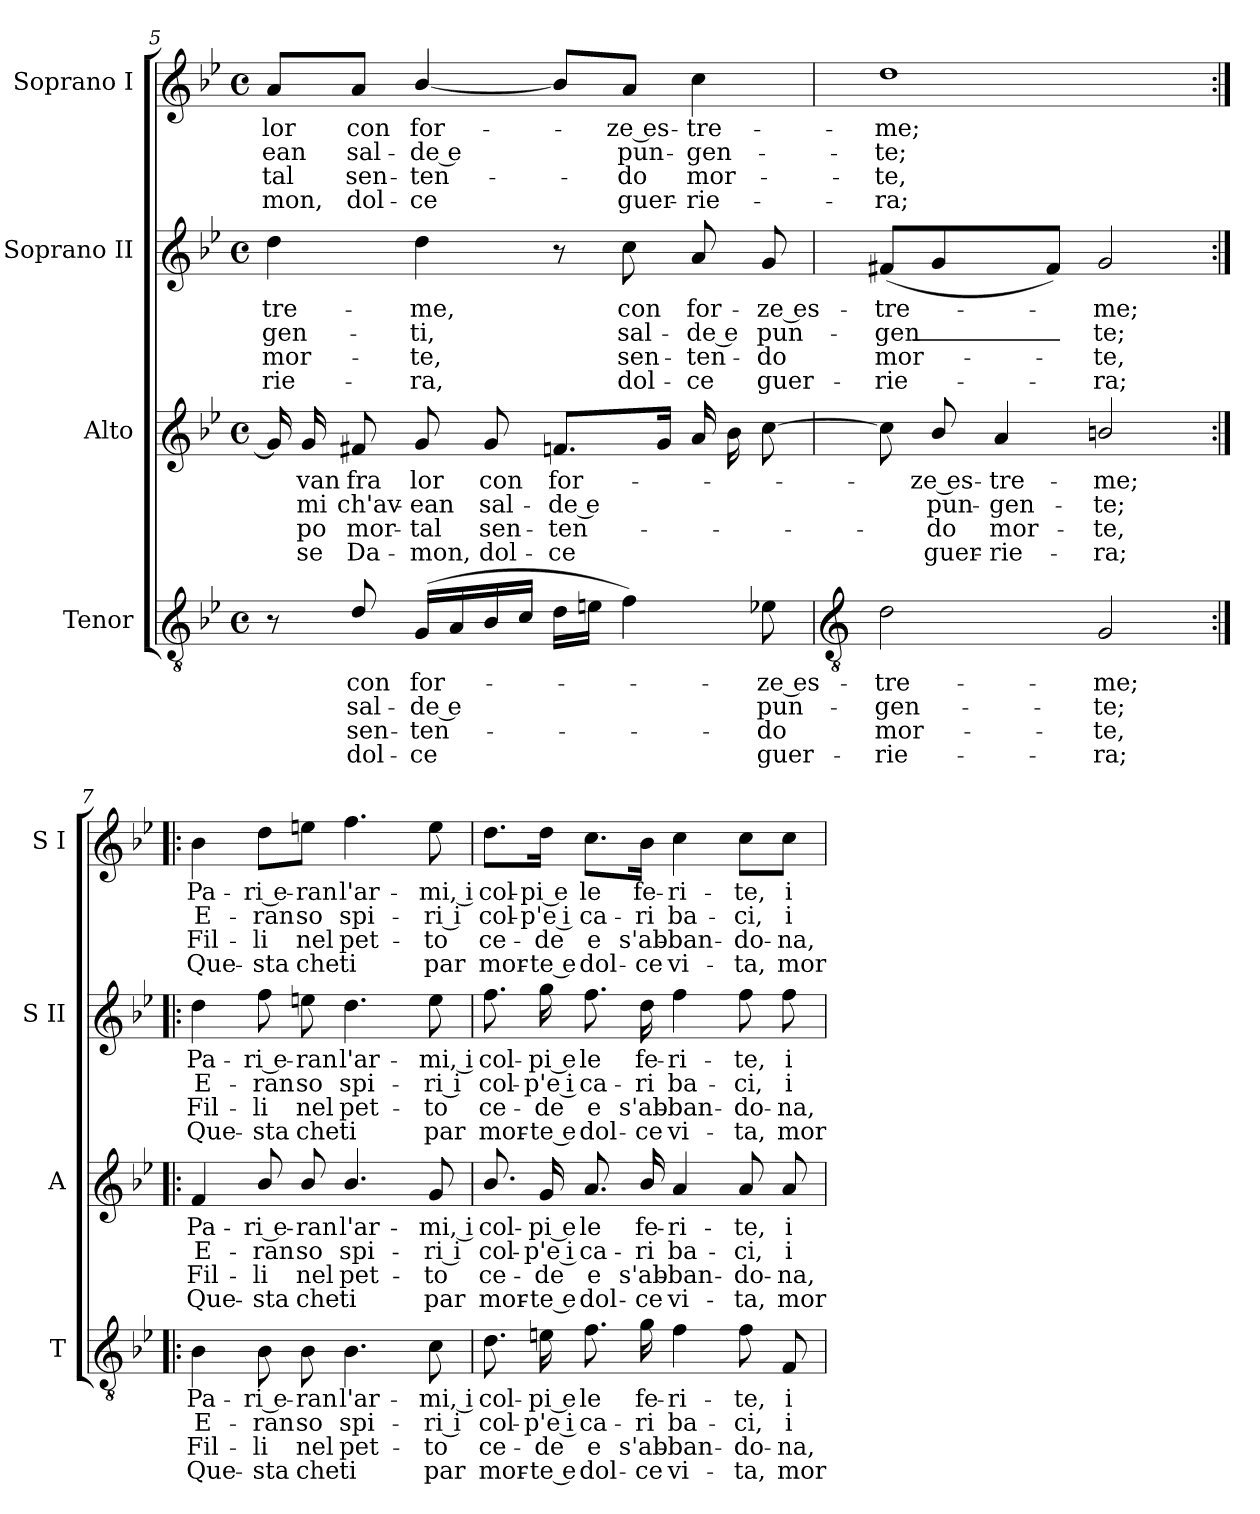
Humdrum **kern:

**kern	**text	**text	**text	**text	**kern	**text	**text	**text	**text	**kern	**text	**text	**text	**text	**kern	**text	**text	**text	**text
*part4	*part4	*part4	*part4	*part4	*part3	*part3	*part3	*part3	*part3	*part2	*part2	*part2	*part2	*part2	*part1	*part1	*part1	*part1	*part1
*staff4	*staff4	*staff4	*staff4	*staff4	*staff3	*staff3	*staff3	*staff3	*staff3	*staff2	*staff2	*staff2	*staff2	*staff2	*staff1	*staff1	*staff1	*staff1	*staff1
*I"Tenor	*	*	*	*	*I"Alto	*	*	*	*	*I"Soprano II	*	*	*	*	*I"Soprano I	*	*	*	*
*I'T	*	*	*	*	*I'A	*	*	*	*	*I'S II	*	*	*	*	*I'S I	*	*	*	*
*clefGv2	*	*	*	*	*clefG2	*	*	*	*	*clefG2	*	*	*	*	*clefG2	*	*	*	*
*k[b-e-]	*	*	*	*	*k[b-e-]	*	*	*	*	*k[b-e-]	*	*	*	*	*k[b-e-]	*	*	*	*
*B-:	*	*	*	*	*B-:	*	*	*	*	*B-:	*	*	*	*	*B-:	*	*	*	*
*M4/4	*	*	*	*	*M4/4	*	*	*	*	*M4/4	*	*	*	*	*M4/4	*	*	*	*
*met(c)	*	*	*	*	*met(c)	*	*	*	*	*met(c)	*	*	*	*	*met(c)	*	*	*	*
=5	=5	=5	=5	=5	=5	=5	=5	=5	=5	=5	=5	=5	=5	=5	=5	=5	=5	=5	=5
!	!	!	!	!	!	!	!	!	!	!	!LO:LY:b	!LO:LY:b	!LO:LY:b	!LO:LY:b	!	!LO:LY:b	!LO:LY:b	!LO:LY:b	!LO:LY:b
8r	.	.	.	.	16g]	.	.	.	.	4dd	-tre-	-gen-	-mor-	-rie-	8a/L	-lor	ean	tal	mon,
!	!	!	!	!	!	!LO:LY:b	!LO:LY:b	!LO:LY:b	!LO:LY:b	!	!	!	!	!	!	!	!	!	!
.	.	.	.	.	16g	van	mi	po	se	.	.	.	.	.	.	.	.	.	.
!	!LO:LY:b	!LO:LY:b	!LO:LY:b	!LO:LY:b	!	!LO:LY:b	!LO:LY:b	!LO:LY:b	!LO:LY:b	!	!	!	!	!	!	!LO:LY:b	!LO:LY:b	!LO:LY:b	!LO:LY:b
8d/	con	sal-	-sen-	-dol-	8f#X	fra	ch'av-	-mor-	-Da-	.	.	.	.	.	8a/J	con	sal-	-sen-	-dol-
!	!LO:LY:b	!LO:LY:b	!LO:LY:b	!LO:LY:b	!	!LO:LY:b	!LO:LY:b	!LO:LY:b	!LO:LY:b	!	!LO:LY:b	!LO:LY:b	!LO:LY:b	!LO:LY:b	!	!LO:LY:b	!LO:LY:b	!LO:LY:b	!LO:LY:b
(>16G/LL	-for-	de e	ten-	ce	8g	-lor	ean	tal	mon,	4dd	-me,	ti,	te,	ra,	[4b-/	-for-	de e	ten-	ce
16A/	.	.	.	.	.	.	.	.	.	.	.	.	.	.	.	.	.	.	.
!	!	!	!	!	!	!LO:LY:b	!LO:LY:b	!LO:LY:b	!LO:LY:b	!	!	!	!	!	!	!	!	!	!
16B-/	.	.	.	.	8g	con	sal-	-sen-	-dol-	.	.	.	.	.	.	.	.	.	.
16c/JJ	.	.	.	.	.	.	.	.	.	.	.	.	.	.	.	.	.	.	.
!	!	!	!	!	!	!LO:LY:b	!LO:LY:b	!LO:LY:b	!LO:LY:b	!	!	!	!	!	!	!	!	!	!
16dLL	.	.	.	.	8.fnL	-for-	de e	ten-	ce	8r	.	.	.	.	8b-/L]	.	.	.	.
16enJJ	.	.	.	.	.	.	.	.	.	.	.	.	.	.	.	.	.	.	.
!	!	!	!	!	!	!	!	!	!	!	!LO:LY:b	!LO:LY:b	!LO:LY:b	!LO:LY:b	!	!LO:LY:b	!LO:LY:b	!LO:LY:b	!LO:LY:b
4f)	.	.	.	.	.	.	.	.	.	8cc	con	sal-	-sen-	-dol-	8a/J	ze es-	-pun-	-do	guer-
.	.	.	.	.	16gJ	.	.	.	.	.	.	.	.	.	.	.	.	.	.
!	!	!	!	!	!	!	!	!	!	!	!LO:LY:b	!LO:LY:b	!LO:LY:b	!LO:LY:b	!	!LO:LY:b	!LO:LY:b	!LO:LY:b	!LO:LY:b
.	.	.	.	.	16aLL	.	.	.	.	8a	-for-	-de e	ten-	-ce	4cc	-tre-	-gen-	-mor-	-rie-
.	.	.	.	.	16b-	.	.	.	.	.	.	.	.	.	.	.	.	.	.
!	!LO:LY:b	!LO:LY:b	!LO:LY:b	!LO:LY:b	!	!	!	!	!	!	!LO:LY:b	!LO:LY:b	!LO:LY:b	!LO:LY:b	!	!	!	!	!
8e-X	ze es-	-pun-	-do	guer-	[8ccJ	.	.	.	.	8g	ze es-	-pun-	-do	guer-	.	.	.	.	.
!!LO:LB:g=z
=6	=6	=6	=6	=6	=6	=6	=6	=6	=6	=6	=6	=6	=6	=6	=6	=6	=6	=6	=6
*clefGv2	*	*	*	*	*	*	*	*	*	*	*	*	*	*	*	*	*	*	*
!	!LO:LY:b	!LO:LY:b	!LO:LY:b	!LO:LY:b	!	!	!	!	!	!	!LO:LY:b	!LO:LY:b	!LO:LY:b	!LO:LY:b	!	!LO:LY:b	!LO:LY:b	!LO:LY:b	!LO:LY:b
2d	-tre-	-gen-	-mor-	-rie-	8cc\]	.	.	.	.	(<8f#XL	-tre-	gen_-	-mor-	rie-	1dd	-me;	te;	te,	ra;
!	!	!	!	!	!	!LO:LY:b	!LO:LY:b	!LO:LY:b	!LO:LY:b	!	!	!	!	!	!	!	!	!	!
.	.	.	.	.	8b-/	ze es-	pun-	-do	guer-	4g	.	.	.	.	.	.	.	.	.
!	!	!	!	!	!	!LO:LY:b	!LO:LY:b	!LO:LY:b	!LO:LY:b	!	!	!	!	!	!	!	!	!	!
.	.	.	.	.	4a	-tre-	-gen-	-mor-	-rie-	.	.	.	.	.	.	.	.	.	.
.	.	.	.	.	.	.	.	.	.	8f#J)	.	.	.	.	.	.	.	.	.
!	!LO:LY:b	!LO:LY:b	!LO:LY:b	!LO:LY:b	!	!LO:LY:b	!LO:LY:b	!LO:LY:b	!LO:LY:b	!	!LO:LY:b	!LO:LY:b	!LO:LY:b	!LO:LY:b	!	!	!	!	!
2G	-me;	te;	te,	ra;	2bn/	-me;	te;	te,	ra;	2g	me;	te;	te,	ra;	.	.	.	.	.
=7:|!|:	=7:|!|:	=7:|!|:	=7:|!|:	=7:|!|:	=7:|!|:	=7:|!|:	=7:|!|:	=7:|!|:	=7:|!|:	=7:|!|:	=7:|!|:	=7:|!|:	=7:|!|:	=7:|!|:	=7:|!|:	=7:|!|:	=7:|!|:	=7:|!|:	=7:|!|:
!	!LO:LY:b	!LO:LY:b	!LO:LY:b	!LO:LY:b	!	!LO:LY:b	!LO:LY:b	!LO:LY:b	!LO:LY:b	!	!LO:LY:b	!LO:LY:b	!LO:LY:b	!LO:LY:b	!	!LO:LY:b	!LO:LY:b	!LO:LY:b	!LO:LY:b
4B-	Pa-	-E-	-Fil-	-Que-	4f	Pa-	-E-	-Fil-	-Que-	4dd	Pa-	-E-	-Fil-	-Que-	4b-	Pa-	-E-	-Fil-	-Que-
!	!LO:LY:b	!LO:LY:b	!LO:LY:b	!LO:LY:b	!	!LO:LY:b	!LO:LY:b	!LO:LY:b	!LO:LY:b	!	!LO:LY:b	!LO:LY:b	!LO:LY:b	!LO:LY:b	!	!LO:LY:b	!LO:LY:b	!LO:LY:b	!LO:LY:b
8B-	-ri e-	-ran	li	sta	8b-/	-ri e-	-ran	li	sta	8ff	-ri e-	-ran	li	sta	8dd\L	-ri e-	-ran	li	sta
!	!LO:LY:b	!LO:LY:b	!LO:LY:b	!LO:LY:b	!	!LO:LY:b	!LO:LY:b	!LO:LY:b	!LO:LY:b	!	!LO:LY:b	!LO:LY:b	!LO:LY:b	!LO:LY:b	!	!LO:LY:b	!LO:LY:b	!LO:LY:b	!LO:LY:b
8B-	ran	so	nel	che	8b-/	ran	so	nel	che	8een	ran	so	nel	che	8een\J	ran	so	nel	che
!	!LO:LY:b	!LO:LY:b	!LO:LY:b	!LO:LY:b	!	!LO:LY:b	!LO:LY:b	!LO:LY:b	!LO:LY:b	!	!LO:LY:b	!LO:LY:b	!LO:LY:b	!LO:LY:b	!	!LO:LY:b	!LO:LY:b	!LO:LY:b	!LO:LY:b
4.B-	l'ar-	-spi-	-pet-	-ti	4.b-/	l'ar-	-spi-	-pet-	-ti	4.dd	l'ar-	-spi-	-pet-	-ti	4.ff	l'ar-	-spi-	-pet-	-ti
!	!LO:LY:b	!LO:LY:b	!LO:LY:b	!LO:LY:b	!	!LO:LY:b	!LO:LY:b	!LO:LY:b	!LO:LY:b	!	!LO:LY:b	!LO:LY:b	!LO:LY:b	!LO:LY:b	!	!LO:LY:b	!LO:LY:b	!LO:LY:b	!LO:LY:b
8c	mi, i	ri i	to	par	8g	mi, i	ri i	to	par	8ee	mi, i	ri i	to	par	8ee	mi, i	ri i	to	par
=8	=8	=8	=8	=8	=8	=8	=8	=8	=8	=8	=8	=8	=8	=8	=8	=8	=8	=8	=8
!	!LO:LY:b	!LO:LY:b	!LO:LY:b	!LO:LY:b	!	!LO:LY:b	!LO:LY:b	!LO:LY:b	!LO:LY:b	!	!LO:LY:b	!LO:LY:b	!LO:LY:b	!LO:LY:b	!	!LO:LY:b	!LO:LY:b	!LO:LY:b	!LO:LY:b
8.d	col-	-col-	-ce-	-mor-	8.b-/	col-	-col-	-ce-	-mor-	8.ff	col-	-col-	-ce-	-mor-	8.dd\L	col-	-col-	-ce-	-mor-
!	!LO:LY:b	!LO:LY:b	!LO:LY:b	!LO:LY:b	!	!LO:LY:b	!LO:LY:b	!LO:LY:b	!LO:LY:b	!	!LO:LY:b	!LO:LY:b	!LO:LY:b	!LO:LY:b	!	!LO:LY:b	!LO:LY:b	!LO:LY:b	!LO:LY:b
16en	-pi e	p'e i	de	te e	16g	-pi e	p'e i	de	te e	16gg	-pi e	p'e i	de	te e	16dd\Jk	-pi e	p'e i	de	te e
!	!LO:LY:b	!LO:LY:b	!LO:LY:b	!LO:LY:b	!	!LO:LY:b	!LO:LY:b	!LO:LY:b	!LO:LY:b	!	!LO:LY:b	!LO:LY:b	!LO:LY:b	!LO:LY:b	!	!LO:LY:b	!LO:LY:b	!LO:LY:b	!LO:LY:b
8.f	le	ca-	-e	dol-	8.a	le	ca-	-e	dol-	8.ff	le	ca-	-e	dol-	8.cc\L	le	ca-	-e	dol-
!	!LO:LY:b	!LO:LY:b	!LO:LY:b	!LO:LY:b	!	!LO:LY:b	!LO:LY:b	!LO:LY:b	!LO:LY:b	!	!LO:LY:b	!LO:LY:b	!LO:LY:b	!LO:LY:b	!	!LO:LY:b	!LO:LY:b	!LO:LY:b	!LO:LY:b
16g	-fe-	-ri	s'ab-	-ce	16b-/	-fe-	-ri	s'ab-	-ce	16dd	-fe-	-ri	s'ab-	-ce	16b-\Jk	-fe-	-ri	s'ab-	-ce
!	!LO:LY:b	!LO:LY:b	!LO:LY:b	!LO:LY:b	!	!LO:LY:b	!LO:LY:b	!LO:LY:b	!LO:LY:b	!	!LO:LY:b	!LO:LY:b	!LO:LY:b	!LO:LY:b	!	!LO:LY:b	!LO:LY:b	!LO:LY:b	!LO:LY:b
4f	ri-	-ba-	-ban-	-vi-	4a	ri-	-ba-	-ban-	-vi-	4ff	ri-	-ba-	-ban-	-vi-	4cc	ri-	-ba-	-ban-	-vi-
!	!LO:LY:b	!LO:LY:b	!LO:LY:b	!LO:LY:b	!	!LO:LY:b	!LO:LY:b	!LO:LY:b	!LO:LY:b	!	!LO:LY:b	!LO:LY:b	!LO:LY:b	!LO:LY:b	!	!LO:LY:b	!LO:LY:b	!LO:LY:b	!LO:LY:b
8f	-te,	ci,	do-	-ta,	8a	-te,	ci,	do-	-ta,	8ff	-te,	ci,	do-	-ta,	8cc\L	-te,	ci,	do-	-ta,
!	!LO:LY:b	!LO:LY:b	!LO:LY:b	!LO:LY:b	!	!LO:LY:b	!LO:LY:b	!LO:LY:b	!LO:LY:b	!	!LO:LY:b	!LO:LY:b	!LO:LY:b	!LO:LY:b	!	!LO:LY:b	!LO:LY:b	!LO:LY:b	!LO:LY:b
8F	i	i	na,	mor-	8a	i	i	na,	mor-	8ff	i	i	na,	mor-	8cc\J	i	i	na,	mor-
=	=	=	=	=	=	=	=	=	=	=	=	=	=	=	=	=	=	=	=
*-	*-	*-	*-	*-	*-	*-	*-	*-	*-	*-	*-	*-	*-	*-	*-	*-	*-	*-	*-
